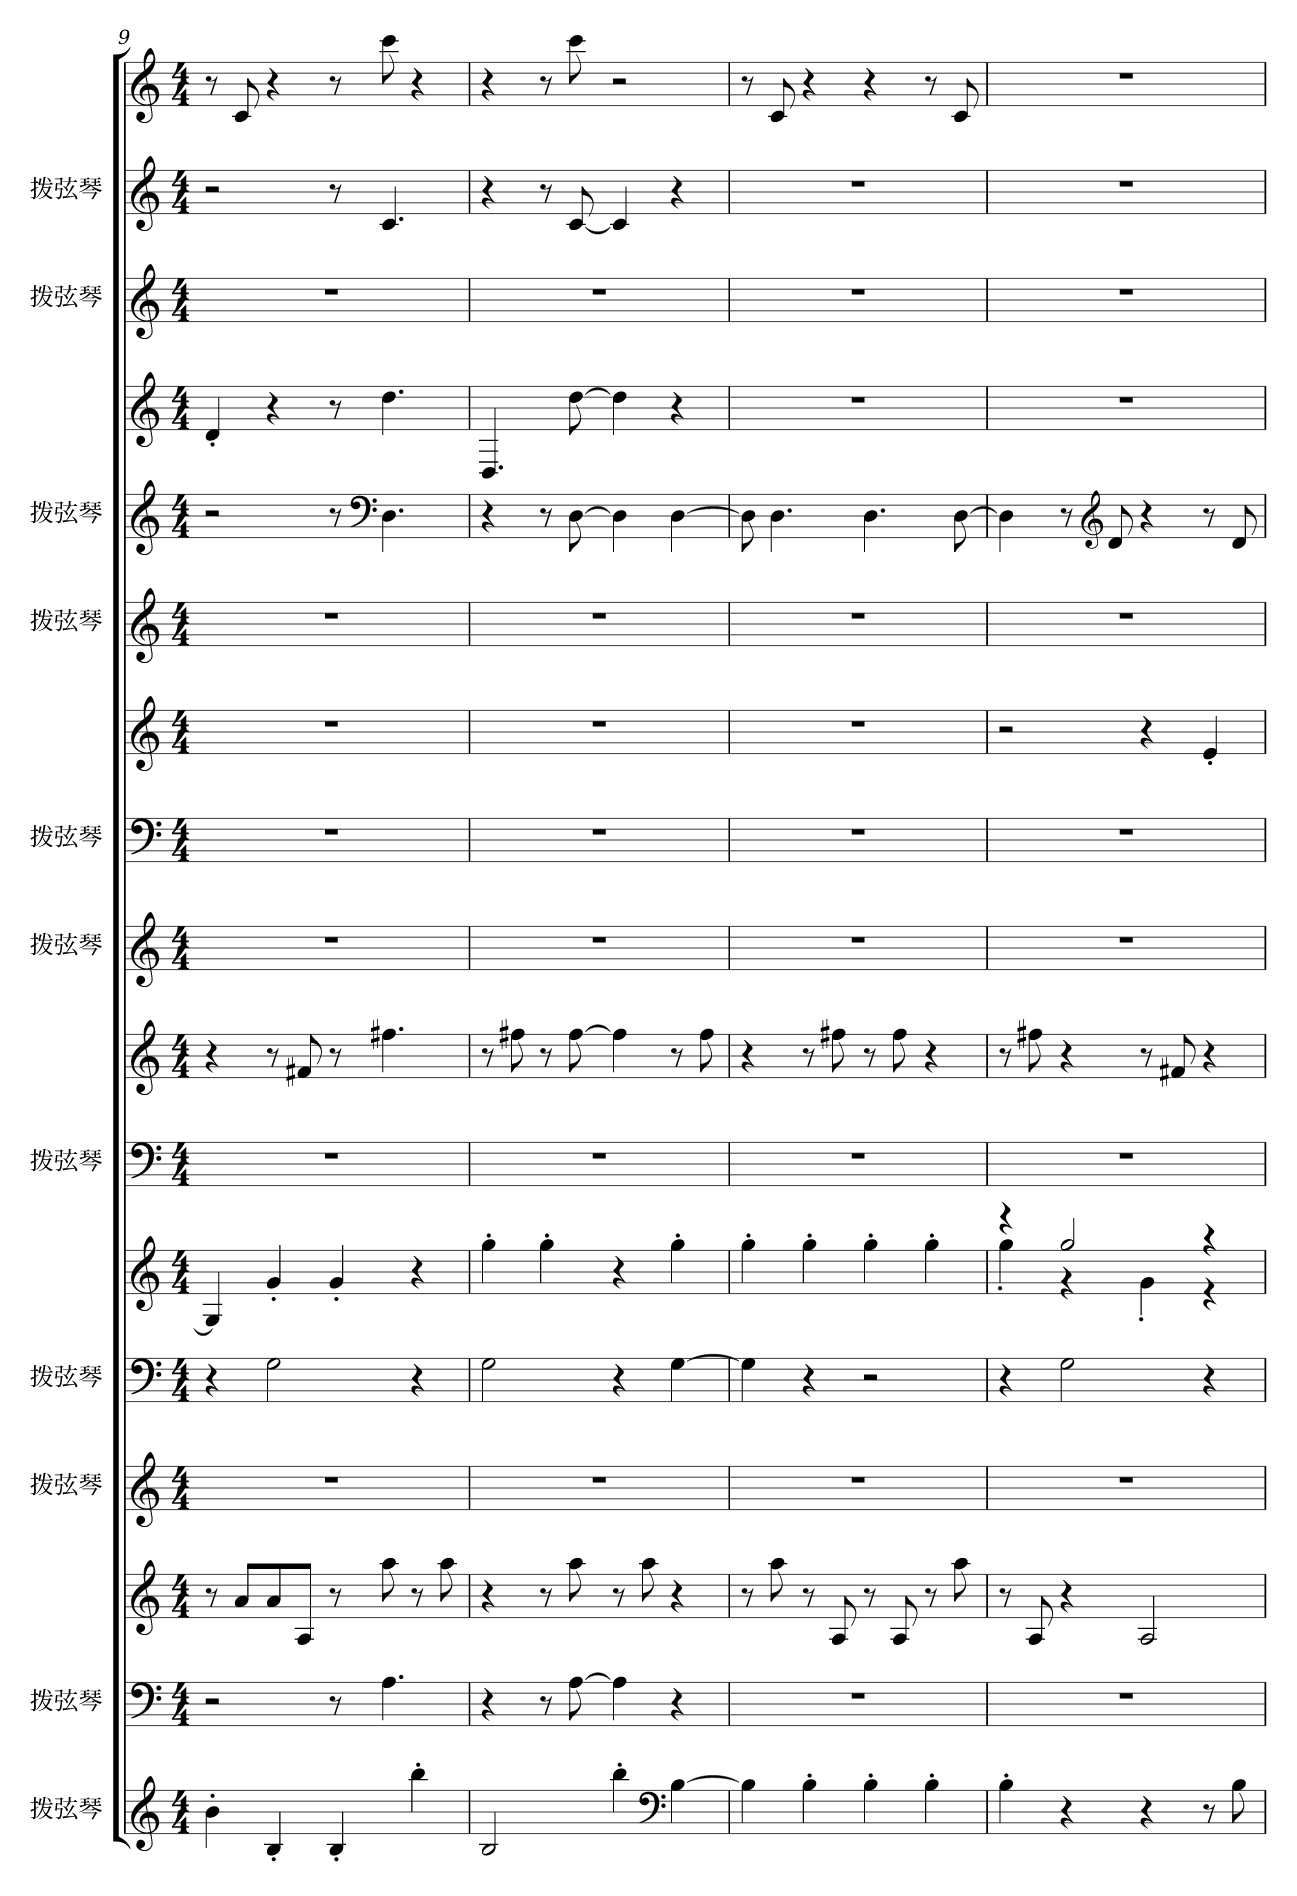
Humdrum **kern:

**kern	**kern	**kern	**kern	**kern	**kern	**kern	**kern	**kern	**kern	**kern	**kern	**kern	**kern	**kern	**kern	**kern
*part11	*part10	*part10	*part9	*part8	*part8	*part7	*part7	*part6	*part5	*part5	*part4	*part3	*part3	*part2	*part1	*part1
*staff17	*staff16	*staff15	*staff14	*staff13	*staff12	*staff11	*staff10	*staff9	*staff8	*staff7	*staff6	*staff5	*staff4	*staff3	*staff2	*staff1
*I"拨弦琴	*I"拨弦琴	*	*I"拨弦琴	*I"拨弦琴	*	*I"拨弦琴	*	*I"拨弦琴	*I"拨弦琴	*	*I"拨弦琴	*I"拨弦琴	*	*I"拨弦琴	*I"拨弦琴	*
*clefG2	*clefF4	*clefG2	*clefG2	*clefF4	*clefG2	*clefF4	*clefG2	*clefG2	*clefF4	*clefG2	*clefG2	*clefG2	*clefG2	*clefG2	*clefG2	*clefG2
*k[]	*k[]	*k[]	*k[]	*k[]	*k[]	*k[]	*k[]	*k[]	*k[]	*k[]	*k[]	*k[]	*k[]	*k[]	*k[]	*k[]
*M4/4	*M4/4	*M4/4	*M4/4	*M4/4	*M4/4	*M4/4	*M4/4	*M4/4	*M4/4	*M4/4	*M4/4	*M4/4	*M4/4	*M4/4	*M4/4	*M4/4
=9	=9	=9	=9	=9	=9	=9	=9	=9	=9	=9	=9	=9	=9	=9	=9	=9
4b'\	2r	8r	1r	4r	4G/]	1r	4r	1r	1r	1r	1r	2r	4d'/	1r	2r	8r
.	.	8a/L	.	.	.	.	.	.	.	.	.	.	.	.	.	8c/
4B'/	.	8a/	.	2G\	4g'/	.	8r	.	.	.	.	.	4r	.	.	4r
.	.	8A/J	.	.	.	.	8f#X/	.	.	.	.	.	.	.	.	.
4B'/	8r	8r	.	.	4g'/	.	8r	.	.	.	.	8r	8r	.	8r	8r
*	*	*	*	*	*	*	*	*	*	*	*	*clefF4	*	*	*	*
.	4.A\	8aa\	.	.	.	.	4.ff#X\	.	.	.	.	4.D\	4.dd\	.	4.c/	8ccc\
4bb'\	.	8r	.	4r	4r	.	.	.	.	.	.	.	.	.	.	4r
.	.	8aa\	.	.	.	.	.	.	.	.	.	.	.	.	.	.
=10	=10	=10	=10	=10	=10	=10	=10	=10	=10	=10	=10	=10	=10	=10	=10	=10
2B/	4r	4r	1r	2G\	4gg'\	1r	8r	1r	1r	1r	1r	4r	4.D/	1r	4r	4r
.	.	.	.	.	.	.	8ff#X\	.	.	.	.	.	.	.	.	.
.	8r	8r	.	.	4gg'\	.	8r	.	.	.	.	8r	.	.	8r	8r
.	[8A\	8aa\	.	.	.	.	[8ff#\	.	.	.	.	[8D\	[8dd\	.	[8c/	8ccc\
4bb'\	4A\]	8r	.	4r	4r	.	4ff#\]	.	.	.	.	4D\]	4dd\]	.	4c/]	2r
.	.	8aa\	.	.	.	.	.	.	.	.	.	.	.	.	.	.
*clefF4	*	*	*	*	*	*	*	*	*	*	*	*	*	*	*	*
[4B\	4r	4r	.	[4G\	4gg'\	.	8r	.	.	.	.	[4D\	4r	.	4r	.
.	.	.	.	.	.	.	8ff#\	.	.	.	.	.	.	.	.	.
!!LO:PB:g=z
=11	=11	=11	=11	=11	=11	=11	=11	=11	=11	=11	=11	=11	=11	=11	=11	=11
4B\]	1r	8r	1r	4G\]	4gg'\	1r	4r	1r	1r	1r	1r	8D\]	1r	1r	1r	8r
.	.	8aa\	.	.	.	.	.	.	.	.	.	4.D\	.	.	.	8c/
4B'\	.	8r	.	4r	4gg'\	.	8r	.	.	.	.	.	.	.	.	4r
.	.	8A/	.	.	.	.	8ff#X\	.	.	.	.	.	.	.	.	.
4B'\	.	8r	.	2r	4gg'\	.	8r	.	.	.	.	4.D\	.	.	.	4r
.	.	8A/	.	.	.	.	8ff#\	.	.	.	.	.	.	.	.	.
4B'\	.	8r	.	.	4gg'\	.	4r	.	.	.	.	.	.	.	.	8r
.	.	8aa\	.	.	.	.	.	.	.	.	.	[8D\	.	.	.	8c/
=12	=12	=12	=12	=12	=12	=12	=12	=12	=12	=12	=12	=12	=12	=12	=12	=12
*	*	*	*	*	*^	*	*	*	*	*	*	*	*	*	*	*
4B'\	1r	8r	1r	4r	4r	4gg'\	1r	8r	1r	1r	2r	1r	4D\]	1r	1r	1r	1r
.	.	8A/	.	.	.	.	.	8ff#X\	.	.	.	.	.	.	.	.	.
4r	.	4r	.	2G\	2gg/	4r	.	4r	.	.	.	.	8r	.	.	.	.
*	*	*	*	*	*	*	*	*	*	*	*	*	*clefG2	*	*	*	*
.	.	.	.	.	.	.	.	.	.	.	.	.	8d/	.	.	.	.
4r	.	2A/	.	.	.	4g'\	.	8r	.	.	4r	.	4r	.	.	.	.
.	.	.	.	.	.	.	.	8f#X/	.	.	.	.	.	.	.	.	.
8r	.	.	.	4r	4r	4r	.	4r	.	.	4e'/	.	8r	.	.	.	.
8B\	.	.	.	.	.	.	.	.	.	.	.	.	8d/	.	.	.	.
*	*	*	*	*	*v	*v	*	*	*	*	*	*	*	*	*	*	*
=	=	=	=	=	=	=	=	=	=	=	=	=	=	=	=	=
*-	*-	*-	*-	*-	*-	*-	*-	*-	*-	*-	*-	*-	*-	*-	*-	*-
